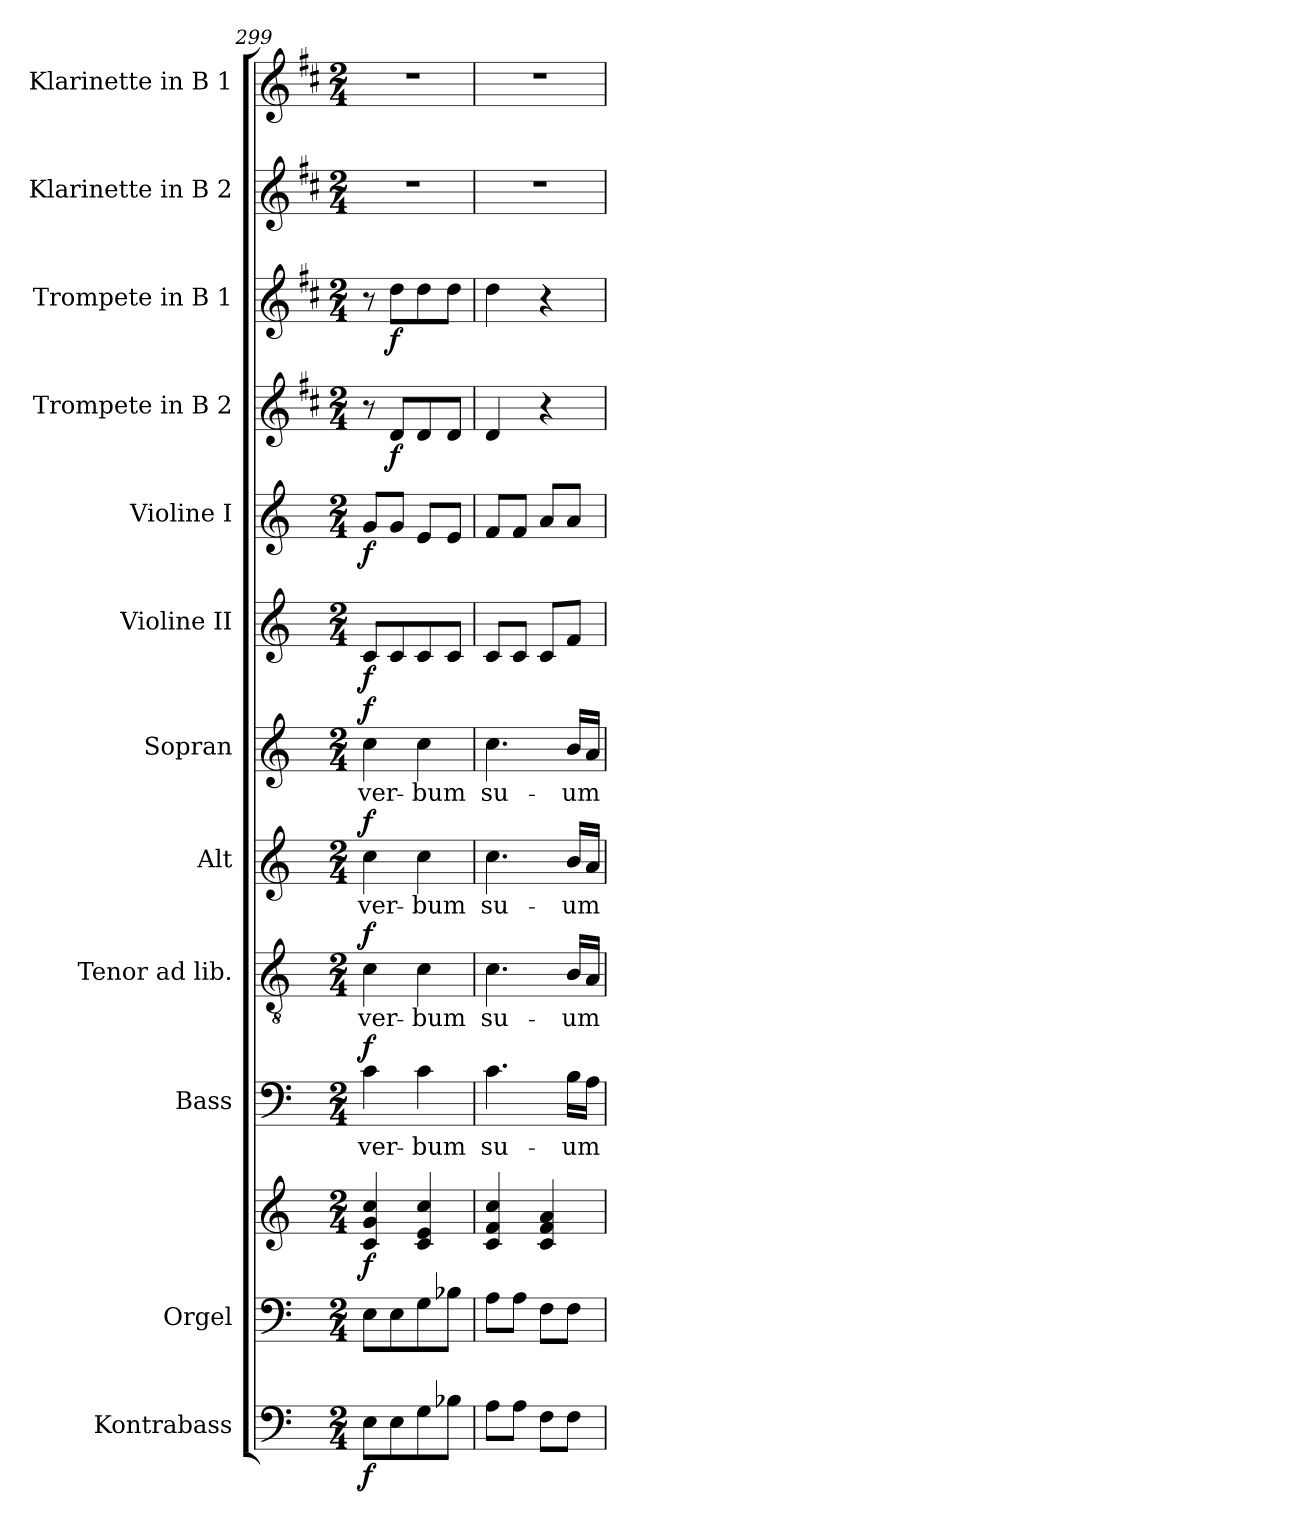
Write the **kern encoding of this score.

**kern	**dynam	**kern	**kern	**dynam	**kern	**text	**dynam	**kern	**text	**dynam	**kern	**text	**dynam	**kern	**text	**dynam	**kern	**dynam	**kern	**dynam	**kern	**dynam	**kern	**dynam	**kern	**kern
*part12	*part12	*part11	*part11	*part11	*part10	*part10	*part10	*part9	*part9	*part9	*part8	*part8	*part8	*part7	*part7	*part7	*part6	*part6	*part5	*part5	*part4	*part4	*part3	*part3	*part2	*part1
*staff13	*staff13	*staff12	*staff11	*staff11/12	*staff10	*staff10	*staff10	*staff9	*staff9	*staff9	*staff8	*staff8	*staff8	*staff7	*staff7	*staff7	*staff6	*staff6	*staff5	*staff5	*staff4	*staff4	*staff3	*staff3	*staff2	*staff1
*I"Kontrabass	*	*I"Orgel	*	*	*I"Bass	*	*	*I"Tenor ad lib.	*	*	*I"Alt	*	*	*I"Sopran	*	*	*I"Violine II	*	*I"Violine I	*	*I"Trompete in B 2	*	*I"Trompete in B 1	*	*I"Klarinette in B 2	*I"Klarinette in B 1
*I'Kb.	*	*I'Org.	*	*	*I'B	*	*	*I'T	*	*	*I'A	*	*	*I'S	*	*	*I'Vl. II	*	*I'Vl. I	*	*	*	*	*	*	*
*clefF4	*	*clefF4	*clefG2	*	*clefF4	*	*	*clefGv2	*	*	*clefG2	*	*	*clefG2	*	*	*clefG2	*	*clefG2	*	*clefG2	*	*clefG2	*	*clefG2	*clefG2
*ITrd7c12	*	*	*	*	*	*	*	*	*	*	*	*	*	*	*	*	*	*	*	*	*ITrd1c2	*	*ITrd1c2	*	*ITrd1c2	*ITrd1c2
*k[]	*	*k[]	*k[]	*	*k[]	*	*	*k[]	*	*	*k[]	*	*	*k[]	*	*	*k[]	*	*k[]	*	*k[]	*	*k[]	*	*k[]	*k[]
*C:	*	*C:	*C:	*	*C:	*	*	*C:	*	*	*C:	*	*	*C:	*	*	*C:	*	*C:	*	*C:	*	*C:	*	*C:	*C:
*M2/4	*	*M2/4	*M2/4	*	*M2/4	*	*	*M2/4	*	*	*M2/4	*	*	*M2/4	*	*	*M2/4	*	*M2/4	*	*M2/4	*	*M2/4	*	*M2/4	*M2/4
=299	=299	=299	=299	=299	=299	=299	=299	=299	=299	=299	=299	=299	=299	=299	=299	=299	=299	=299	=299	=299	=299	=299	=299	=299	=299	=299
!	!LO:DY:b	!	!	!LO:DY:b	!	!LO:LY:b	!LO:DY:a	!	!LO:LY:b	!LO:DY:a	!	!LO:LY:b	!LO:DY:a	!	!LO:LY:b	!LO:DY:a	!	!LO:DY:b	!	!LO:DY:b	!	!	!	!	!	!
8EE\L	f	8E\L	4c/ 4g/ 4cc/	f	4c\	ver-	f	4c\	ver-	f	4cc\	ver-	f	4cc\	ver-	f	8c/L	f	8g/L	f	8r	.	8r	.	2r	2r
!	!	!	!	!	!	!	!	!	!	!	!	!	!	!	!	!	!	!	!	!	!	!LO:DY:b	!	!LO:DY:b	!	!
8EE\	.	8E\	.	.	.	.	.	.	.	.	.	.	.	.	.	.	8c/	.	8g/J	.	8c/L	f	8cc\L	f	.	.
!	!	!	!	!	!	!LO:LY:b	!	!	!LO:LY:b	!	!	!LO:LY:b	!	!	!LO:LY:b	!	!	!	!	!	!	!	!	!	!	!
8GG\	.	8G\	4c/ 4e/ 4cc/	.	4c\	-bum	.	4c\	-bum	.	4cc\	-bum	.	4cc\	-bum	.	8c/	.	8e/L	.	8c/	.	8cc\	.	.	.
8BB-X\J	.	8B-X\J	.	.	.	.	.	.	.	.	.	.	.	.	.	.	8c/J	.	8e/J	.	8c/J	.	8cc\J	.	.	.
=300	=300	=300	=300	=300	=300	=300	=300	=300	=300	=300	=300	=300	=300	=300	=300	=300	=300	=300	=300	=300	=300	=300	=300	=300	=300	=300
!	!	!	!	!	!	!LO:LY:b	!	!	!LO:LY:b	!	!	!LO:LY:b	!	!	!LO:LY:b	!	!	!	!	!	!	!	!	!	!	!
8AA\L	.	8A\L	4c/ 4f/ 4cc/	.	4.c\	su-	.	4.c\	su-	.	4.cc\	su-	.	4.cc\	su-	.	8c/L	.	8f/L	.	4c/	.	4cc\	.	2r	2r
8AA\J	.	8A\J	.	.	.	.	.	.	.	.	.	.	.	.	.	.	8c/J	.	8f/J	.	.	.	.	.	.	.
8FF\L	.	8F\L	4c/ 4f/ 4a/	.	.	.	.	.	.	.	.	.	.	.	.	.	8c/L	.	8a/L	.	4r	.	4r	.	.	.
!	!	!	!	!	!	!LO:LY:b	!	!	!LO:LY:b	!	!	!LO:LY:b	!	!	!LO:LY:b	!	!	!	!	!	!	!	!	!	!	!
8FF\J	.	8F\J	.	.	16B\LL	-um	.	16B/LL	-um	.	16b/LL	-um	.	16b/LL	-um	.	8f/J	.	8a/J	.	.	.	.	.	.	.
.	.	.	.	.	16A\JJ	.	.	16A/JJ	.	.	16a/JJ	.	.	16a/JJ	.	.	.	.	.	.	.	.	.	.	.	.
=	=	=	=	=	=	=	=	=	=	=	=	=	=	=	=	=	=	=	=	=	=	=	=	=	=	=
*-	*-	*-	*-	*-	*-	*-	*-	*-	*-	*-	*-	*-	*-	*-	*-	*-	*-	*-	*-	*-	*-	*-	*-	*-	*-	*-
